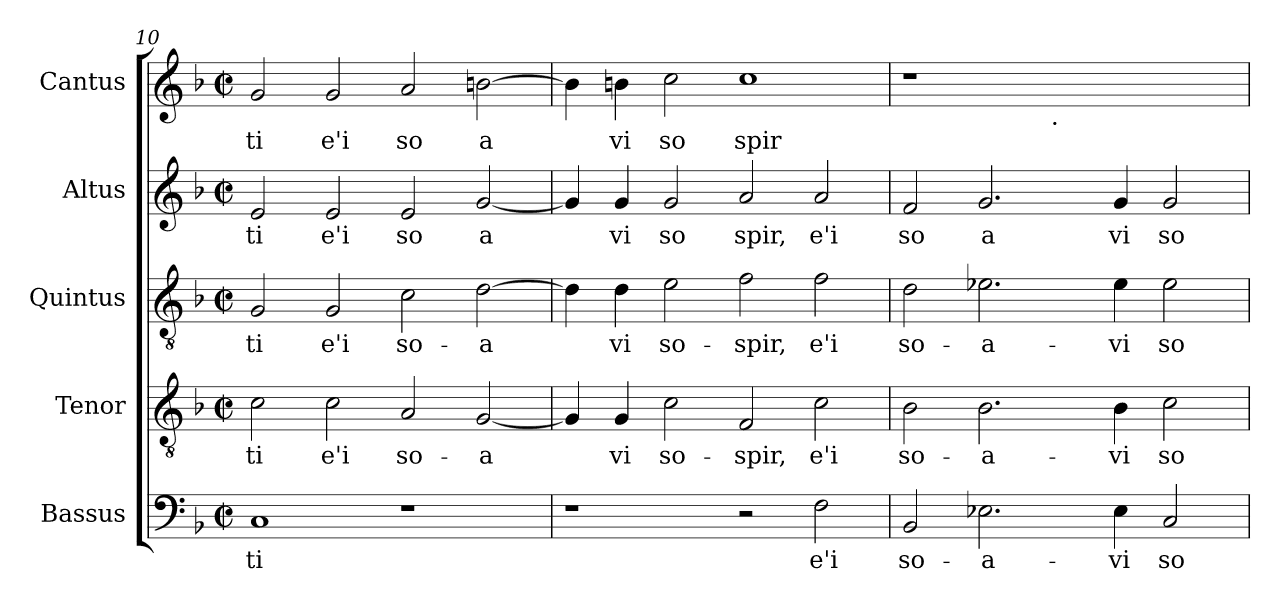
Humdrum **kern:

**kern	**text	**kern	**text	**kern	**text	**kern	**text	**kern	**text
*part5	*part5	*part4	*part4	*part3	*part3	*part2	*part2	*part1	*part1
*staff5	*staff5	*staff4	*staff4	*staff3	*staff3	*staff2	*staff2	*staff1	*staff1
*I"Bassus	*	*I"Tenor	*	*I"Quintus	*	*I"Altus	*	*I"Cantus	*
*clefF4	*	*clefGv2	*	*clefGv2	*	*clefG2	*	*clefG2	*
*k[b-]	*	*k[b-]	*	*k[b-]	*	*k[b-]	*	*k[b-]	*
*F:	*	*F:	*	*F:	*	*F:	*	*F:	*
*M2/2	*	*M2/2	*	*M2/2	*	*M2/2	*	*M2/2	*
*met(c|)	*	*met(c|)	*	*met(c|)	*	*met(c|)	*	*met(c|)	*
=10	=10	=10	=10	=10	=10	=10	=10	=10	=10
!	!LO:LY:b:cj	!	!LO:LY:b:cj	!	!LO:LY:b:cj	!	!LO:LY:b:cj	!	!LO:LY:b:cj
1C	ti	2c\	-ti	2G/	-ti	2e/	ti	2g/	ti
!	!	!	!LO:LY:b:cj	!	!LO:LY:b:cj	!	!LO:LY:b:cj	!	!LO:LY:b:cj
.	.	2c\	e'i	2G/	e'i	2e/	e'i	2g/	e'i
!	!	!	!LO:LY:b:cj	!	!LO:LY:b:cj	!	!LO:LY:b:cj	!	!LO:LY:b:cj
1r	.	2A/	so-	2c\	so-	2e/	so	2a/	so
!	!	!	!LO:LY:b:cj	!	!LO:LY:b:cj	!	!LO:LY:b:cj	!	!LO:LY:b:cj
.	.	[<2G/	-a-	[>2d\	-a-	[<2g/	a	[>2bn\	a
=11	=11	=11	=11	=11	=11	=11	=11	=11	=11
!	!	!	!LO:LY:b:cj	!	!LO:LY:b:cj	!	!LO:LY:b:cj	!	!LO:LY:b:cj
1r	.	4G/]	--	4d\]	--	4g/]	.	4b\]	.
!	!	!	!LO:LY:b:cj	!	!LO:LY:b:cj	!	!LO:LY:b:cj	!	!LO:LY:b:cj
.	.	4G/	-vi	4d\	-vi	4g/	vi	4bn\	vi
!	!	!	!LO:LY:b:cj	!	!LO:LY:b:cj	!	!LO:LY:b:cj	!	!LO:LY:b:cj
.	.	2c\	so-	2e\	so-	2g/	so	2cc\	so
!	!	!	!LO:LY:b:cj	!	!LO:LY:b:cj	!	!LO:LY:b:cj	!	!LO:LY:b:cj
2r	.	2F/	-spir,	2f\	-spir,	2a/	spir,	1cc	spir
!	!LO:LY:b:cj	!	!LO:LY:b:cj	!	!LO:LY:b:cj	!	!LO:LY:b:cj	!	!
2F\	e'i	2c\	e'i	2f\	e'i	2a/	e'i	.	.
!!LO:PB:g=z
=12	=12	=12	=12	=12	=12	=12	=12	=12	=12
!	!LO:LY:b:cj	!	!LO:LY:b:cj	!	!LO:LY:b:cj	!	!LO:LY:b:cj	!	!
*	*	*	*	*	*	*	*	*^	*
2BB-/	so-	2B-\	so-	2d\	so-	2f/	so	1r	2ryy	.
!	!LO:LY:b:cj	!	!LO:LY:b:cj	!	!LO:LY:b:cj	!	!LO:LY:b:cj	!	!	!
2.E-\	-a-	2.B-\	-a-	2.e-X\	-a-	2.g/	a	.	4...ryy	.
!	!	!	!	!	!	!	!	!	!LO:TX:b:t=.	!
.	.	.	.	.	.	.	.	.	1ryy	.
.	.	.	.	.	.	.	.	1ryy	.	.
!	!LO:LY:b:cj	!	!LO:LY:b:cj	!	!LO:LY:b:cj	!	!LO:LY:b:cj	!	!	!
4E-\	-vi	4B-\	-vi	4e-\	-vi	4g/	vi	.	.	.
!	!LO:LY:b:cj	!	!LO:LY:b:cj	!	!LO:LY:b:cj	!	!LO:LY:b:cj	!	!	!
2C/	so-	2c\	so-	2e-\	so-	2g/	so	.	.	.
.	.	.	.	.	.	.	.	.	32ryy	.
*	*	*	*	*	*	*	*	*v	*v	*
=	=	=	=	=	=	=	=	=	=
*-	*-	*-	*-	*-	*-	*-	*-	*-	*-
